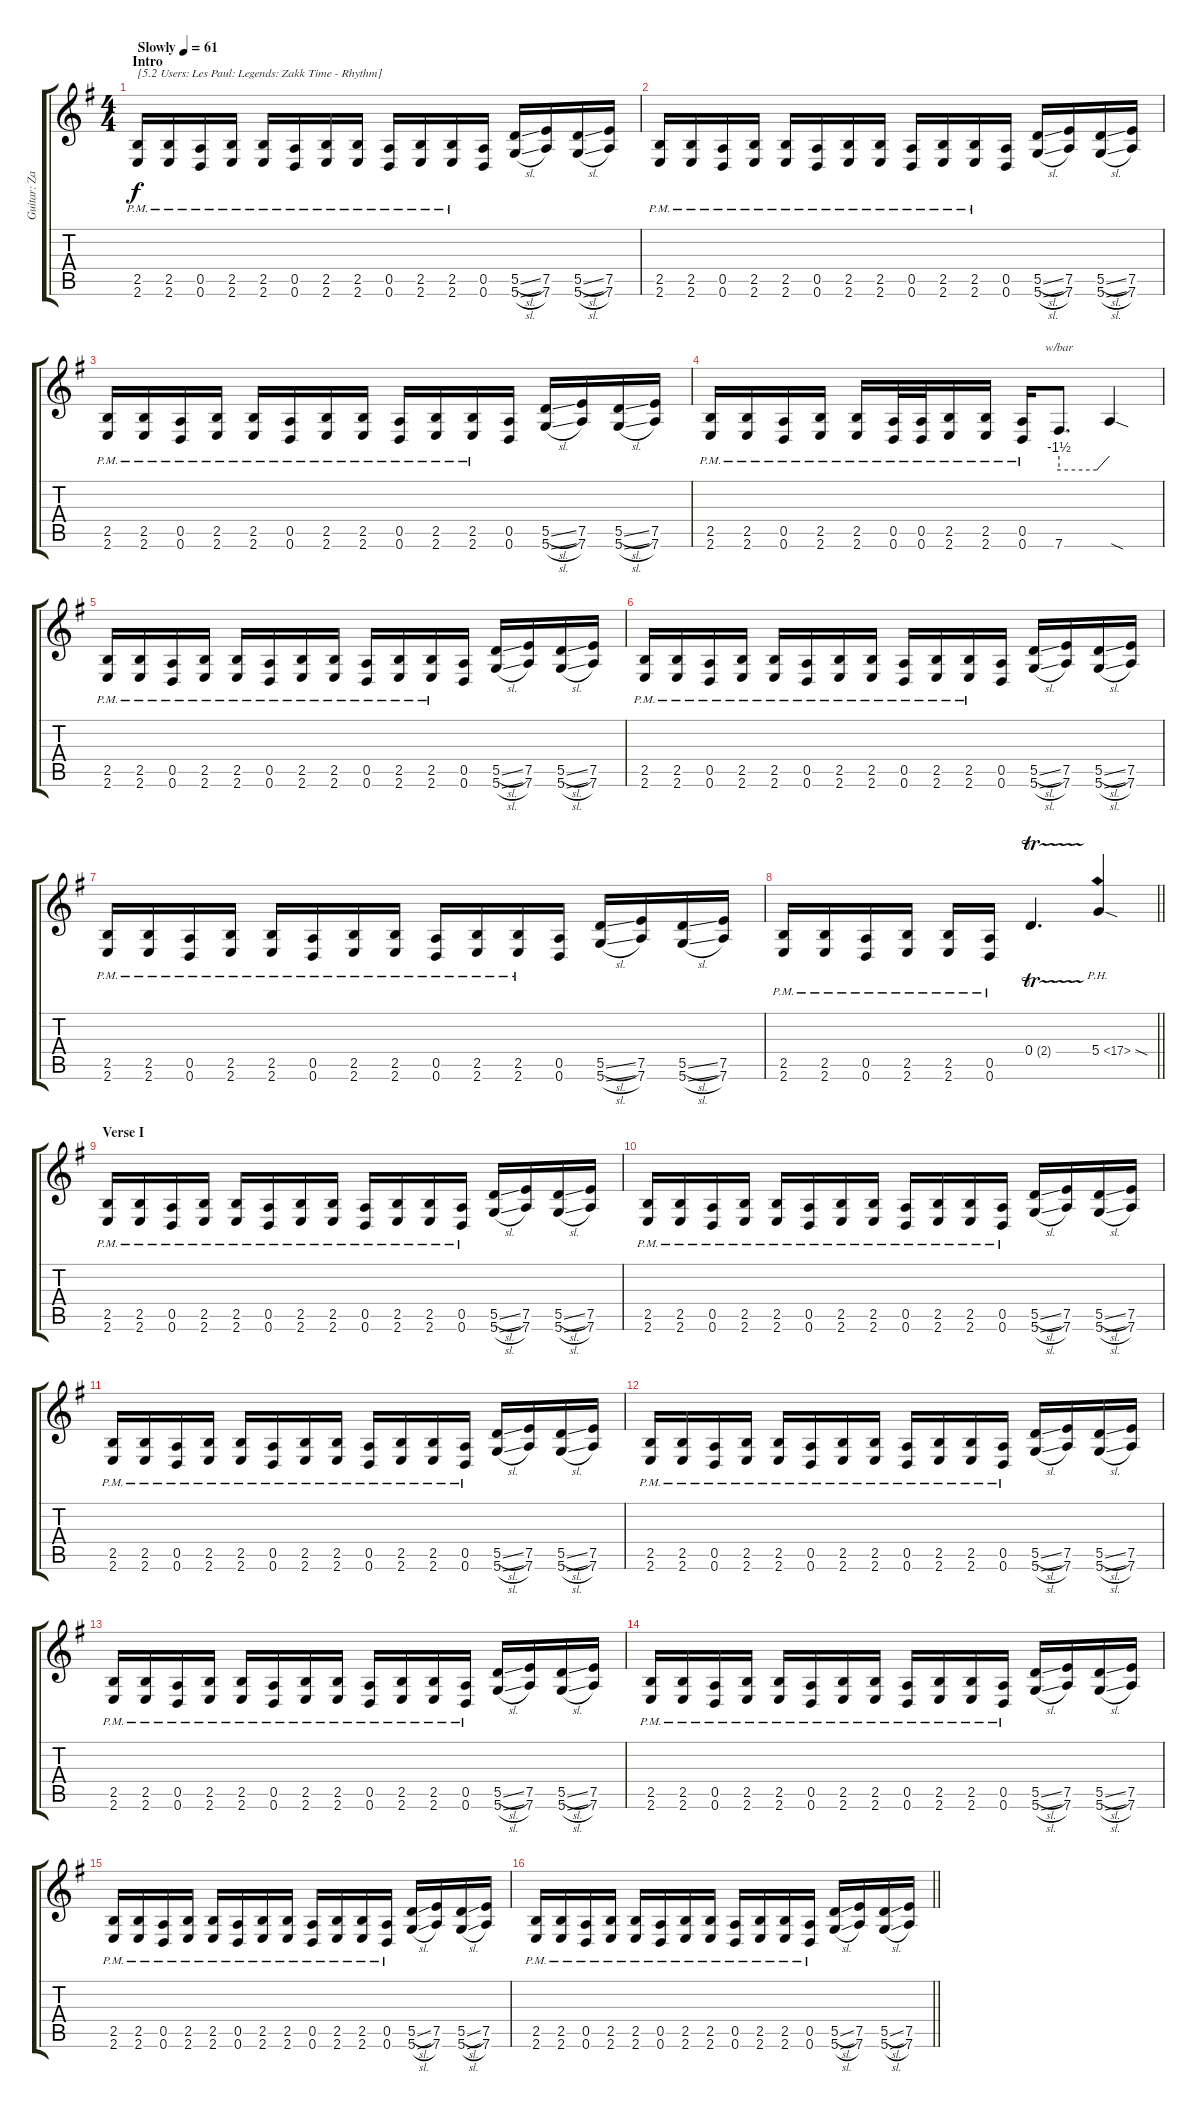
\track ("Guitar: Zakk" "Guitar: Za") {instrument distortionguitar}
\staff {score tabs}
\tuning (E4 B3 G3 D3 A2 D2) {hide}
\ts (4 4)
\section ("" "Intro")
\tempo (61 "Slowly")
\clef g2
\ks g
(2.5{pm} 2.6{pm}).16{txt "[5.2 Users: Les Paul: Legends: Zakk Time - Rhythm]" dy f instrument distortionguitar} (2.5{pm} 2.6{pm}).16 (0.5{pm} 0.6{pm}).16 (2.5{pm} 2.6{pm}).16 (2.5{pm} 2.6{pm}).16 (0.5{pm} 0.6{pm}).16 (2.5{pm} 2.6{pm}).16 (2.5{pm} 2.6{pm}).16 (0.5{pm} 0.6{pm}).16 (2.5{pm} 2.6{pm}).16 (2.5{pm} 2.6{pm}).16 (0.5 0.6).16 (5.5{sl} 5.6{sl}).16 (7.5 7.6).16 (5.5{sl} 5.6{sl}).16 (7.5 7.6).16 |
(2.5{pm} 2.6{pm}).16 (2.5{pm} 2.6{pm}).16 (0.5{pm} 0.6{pm}).16 (2.5{pm} 2.6{pm}).16 (2.5{pm} 2.6{pm}).16 (0.5{pm} 0.6{pm}).16 (2.5{pm} 2.6{pm}).16 (2.5{pm} 2.6{pm}).16 (0.5{pm} 0.6{pm}).16 (2.5{pm} 2.6{pm}).16 (2.5{pm} 2.6{pm}).16 (0.5 0.6).16 (5.5{sl} 5.6{sl}).16 (7.5 7.6).16 (5.5{sl} 5.6{sl}).16 (7.5 7.6).16 |
(2.5{pm} 2.6{pm}).16 (2.5{pm} 2.6{pm}).16 (0.5{pm} 0.6{pm}).16 (2.5{pm} 2.6{pm}).16 (2.5{pm} 2.6{pm}).16 (0.5{pm} 0.6{pm}).16 (2.5{pm} 2.6{pm}).16 (2.5{pm} 2.6{pm}).16 (0.5{pm} 0.6{pm}).16 (2.5{pm} 2.6{pm}).16 (2.5{pm} 2.6{pm}).16 (0.5 0.6).16 (5.5{sl} 5.6{sl}).16 (7.5 7.6).16 (5.5{sl} 5.6{sl}).16 (7.5 7.6).16 |
(2.5{pm} 2.6{pm}).16 (2.5{pm} 2.6{pm}).16 (0.5{pm} 0.6{pm}).16 (2.5{pm} 2.6{pm}).16 (2.5{pm} 2.6{pm}).16 (0.5{pm} 0.6{pm}).32 (0.5{pm} 0.6{pm}).32 (2.5{pm} 2.6{pm}).16 (2.5{pm} 2.6{pm}).16 (0.5{pm} 0.6{pm}).16 7.6.8{d tbe (custom default 0 -6 45 -6 60 0)} 7.6{sod t}.4 |
(2.5{pm} 2.6{pm}).16 (2.5{pm} 2.6{pm}).16 (0.5{pm} 0.6{pm}).16 (2.5{pm} 2.6{pm}).16 (2.5{pm} 2.6{pm}).16 (0.5{pm} 0.6{pm}).16 (2.5{pm} 2.6{pm}).16 (2.5{pm} 2.6{pm}).16 (0.5{pm} 0.6{pm}).16 (2.5{pm} 2.6{pm}).16 (2.5{pm} 2.6{pm}).16 (0.5 0.6).16 (5.5{sl} 5.6{sl}).16 (7.5 7.6).16 (5.5{sl} 5.6{sl}).16 (7.5 7.6).16 |
(2.5{pm} 2.6{pm}).16 (2.5{pm} 2.6{pm}).16 (0.5{pm} 0.6{pm}).16 (2.5{pm} 2.6{pm}).16 (2.5{pm} 2.6{pm}).16 (0.5{pm} 0.6{pm}).16 (2.5{pm} 2.6{pm}).16 (2.5{pm} 2.6{pm}).16 (0.5{pm} 0.6{pm}).16 (2.5{pm} 2.6{pm}).16 (2.5{pm} 2.6{pm}).16 (0.5 0.6).16 (5.5{sl} 5.6{sl}).16 (7.5 7.6).16 (5.5{sl} 5.6{sl}).16 (7.5 7.6).16 |
(2.5{pm} 2.6{pm}).16 (2.5{pm} 2.6{pm}).16 (0.5{pm} 0.6{pm}).16 (2.5{pm} 2.6{pm}).16 (2.5{pm} 2.6{pm}).16 (0.5{pm} 0.6{pm}).16 (2.5{pm} 2.6{pm}).16 (2.5{pm} 2.6{pm}).16 (0.5{pm} 0.6{pm}).16 (2.5{pm} 2.6{pm}).16 (2.5{pm} 2.6{pm}).16 (0.5 0.6).16 (5.5{sl} 5.6{sl}).16 (7.5 7.6).16 (5.5{sl} 5.6{sl}).16 (7.5 7.6).16 |
\barLineRight lightlight
(2.5{pm} 2.6{pm}).16 (2.5{pm} 2.6{pm}).16 (0.5{pm} 0.6{pm}).16 (2.5{pm} 2.6{pm}).16 (2.5{pm} 2.6{pm}).16 (0.5{pm} 0.6{pm}).16 0.4{tr (2 64)}.4{d} 5.4{ph 12 sod}.4 |
\section ("" "Verse I")
(2.5{pm} 2.6{pm}).16 (2.5{pm} 2.6{pm}).16 (0.5{pm} 0.6{pm}).16 (2.5{pm} 2.6{pm}).16 (2.5{pm} 2.6{pm}).16 (0.5{pm} 0.6{pm}).16 (2.5{pm} 2.6{pm}).16 (2.5{pm} 2.6{pm}).16 (0.5{pm} 0.6{pm}).16 (2.5{pm} 2.6{pm}).16 (2.5{pm} 2.6{pm}).16 (0.5{pm} 0.6{pm}).16 (5.5{sl} 5.6{sl}).16 (7.5 7.6).16 (5.5{sl} 5.6{sl}).16 (7.5 7.6).16 |
(2.5{pm} 2.6{pm}).16 (2.5{pm} 2.6{pm}).16 (0.5{pm} 0.6{pm}).16 (2.5{pm} 2.6{pm}).16 (2.5{pm} 2.6{pm}).16 (0.5{pm} 0.6{pm}).16 (2.5{pm} 2.6{pm}).16 (2.5{pm} 2.6{pm}).16 (0.5{pm} 0.6{pm}).16 (2.5{pm} 2.6{pm}).16 (2.5{pm} 2.6{pm}).16 (0.5{pm} 0.6{pm}).16 (5.5{sl} 5.6{sl}).16 (7.5 7.6).16 (5.5{sl} 5.6{sl}).16 (7.5 7.6).16 |
(2.5{pm} 2.6{pm}).16 (2.5{pm} 2.6{pm}).16 (0.5{pm} 0.6{pm}).16 (2.5{pm} 2.6{pm}).16 (2.5{pm} 2.6{pm}).16 (0.5{pm} 0.6{pm}).16 (2.5{pm} 2.6{pm}).16 (2.5{pm} 2.6{pm}).16 (0.5{pm} 0.6{pm}).16 (2.5{pm} 2.6{pm}).16 (2.5{pm} 2.6{pm}).16 (0.5{pm} 0.6{pm}).16 (5.5{sl} 5.6{sl}).16 (7.5 7.6).16 (5.5{sl} 5.6{sl}).16 (7.5 7.6).16 |
(2.5{pm} 2.6{pm}).16 (2.5{pm} 2.6{pm}).16 (0.5{pm} 0.6{pm}).16 (2.5{pm} 2.6{pm}).16 (2.5{pm} 2.6{pm}).16 (0.5{pm} 0.6{pm}).16 (2.5{pm} 2.6{pm}).16 (2.5{pm} 2.6{pm}).16 (0.5{pm} 0.6{pm}).16 (2.5{pm} 2.6{pm}).16 (2.5{pm} 2.6{pm}).16 (0.5{pm} 0.6{pm}).16 (5.5{sl} 5.6{sl}).16 (7.5 7.6).16 (5.5{sl} 5.6{sl}).16 (7.5 7.6).16 |
(2.5{pm} 2.6{pm}).16 (2.5{pm} 2.6{pm}).16 (0.5{pm} 0.6{pm}).16 (2.5{pm} 2.6{pm}).16 (2.5{pm} 2.6{pm}).16 (0.5{pm} 0.6{pm}).16 (2.5{pm} 2.6{pm}).16 (2.5{pm} 2.6{pm}).16 (0.5{pm} 0.6{pm}).16 (2.5{pm} 2.6{pm}).16 (2.5{pm} 2.6{pm}).16 (0.5{pm} 0.6{pm}).16 (5.5{sl} 5.6{sl}).16 (7.5 7.6).16 (5.5{sl} 5.6{sl}).16 (7.5 7.6).16 |
(2.5{pm} 2.6{pm}).16 (2.5{pm} 2.6{pm}).16 (0.5{pm} 0.6{pm}).16 (2.5{pm} 2.6{pm}).16 (2.5{pm} 2.6{pm}).16 (0.5{pm} 0.6{pm}).16 (2.5{pm} 2.6{pm}).16 (2.5{pm} 2.6{pm}).16 (0.5{pm} 0.6{pm}).16 (2.5{pm} 2.6{pm}).16 (2.5{pm} 2.6{pm}).16 (0.5{pm} 0.6{pm}).16 (5.5{sl} 5.6{sl}).16 (7.5 7.6).16 (5.5{sl} 5.6{sl}).16 (7.5 7.6).16 |
(2.5{pm} 2.6{pm}).16 (2.5{pm} 2.6{pm}).16 (0.5{pm} 0.6{pm}).16 (2.5{pm} 2.6{pm}).16 (2.5{pm} 2.6{pm}).16 (0.5{pm} 0.6{pm}).16 (2.5{pm} 2.6{pm}).16 (2.5{pm} 2.6{pm}).16 (0.5{pm} 0.6{pm}).16 (2.5{pm} 2.6{pm}).16 (2.5{pm} 2.6{pm}).16 (0.5{pm} 0.6{pm}).16 (5.5{sl} 5.6{sl}).16 (7.5 7.6).16 (5.5{sl} 5.6{sl}).16 (7.5 7.6).16 |
\barLineRight lightlight
(2.5{pm} 2.6{pm}).16 (2.5{pm} 2.6{pm}).16 (0.5{pm} 0.6{pm}).16 (2.5{pm} 2.6{pm}).16 (2.5{pm} 2.6{pm}).16 (0.5{pm} 0.6{pm}).16 (2.5{pm} 2.6{pm}).16 (2.5{pm} 2.6{pm}).16 (0.5{pm} 0.6{pm}).16 (2.5{pm} 2.6{pm}).16 (2.5{pm} 2.6{pm}).16 (0.5{pm} 0.6{pm}).16 (5.5{sl} 5.6{sl}).16 (7.5 7.6).16 (5.5{sl} 5.6{sl}).16 (7.5 7.6).16
